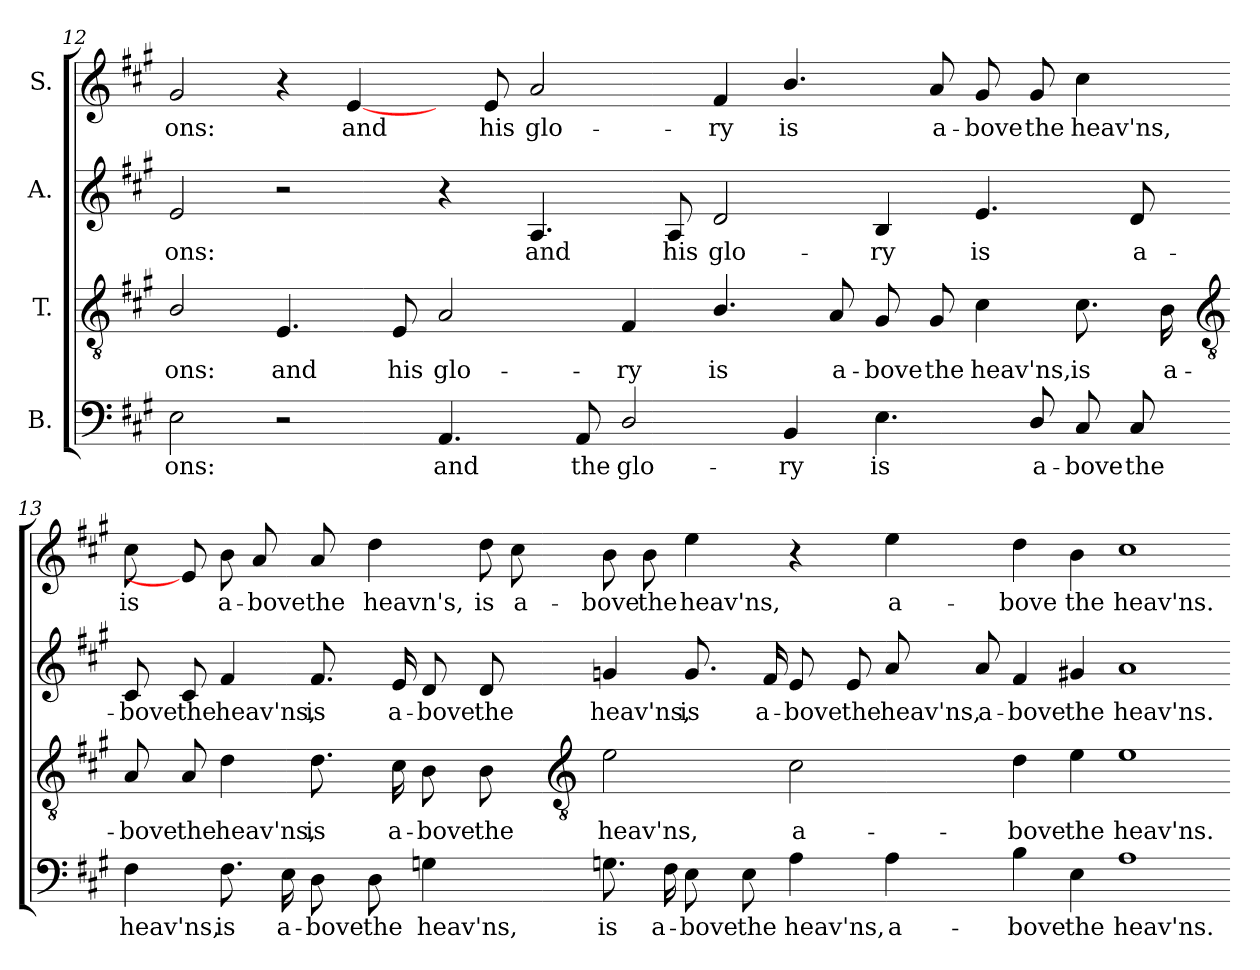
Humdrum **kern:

**kern	**text	**kern	**text	**kern	**text	**kern	**text
*part4	*part4	*part3	*part3	*part2	*part2	*part1	*part1
*staff4	*staff4	*staff3	*staff3	*staff2	*staff2	*staff1	*staff1
*I"B.	*	*I"T.	*	*I"A.	*	*I"S.	*
!!LO:LB:g=z
*clefF4	*	*clefGv2	*	*clefG2	*	*clefG2	*
*k[f#c#g#]	*	*k[f#c#g#]	*	*k[f#c#g#]	*	*k[f#c#g#]	*
*A:	*	*A:	*	*A:	*	*A:	*
=12	=12	=12	=12	=12	=12	=12	=12
!	!LO:LY:b	!	!LO:LY:b	!	!LO:LY:b	!	!LO:LY:b
2E	-ons:	2B/	-ons:	2e	-ons:	2g#	-ons:
!	!	!	!LO:LY:b	!	!	!	!
2r	.	4.E	and	2r	.	4r	.
!	!	!	!	!	!	!	!LO:LY:b
.	.	.	.	.	.	[4e	and
!	!	!	!LO:LY:b	!	!	!	!
.	.	8E	his	.	.	.	.
!	!LO:LY:b	!	!LO:LY:b	!	!	!	!
4.AA	and	2A	glo-	4r	.	8ryy	.
!	!	!	!	!	!	!	!LO:LY:b
.	.	.	.	.	.	8e	his
!	!	!	!	!	!LO:LY:b	!	!LO:LY:b
.	.	.	.	4.A	and	2a	glo-
!	!LO:LY:b	!	!	!	!	!	!
8AA	the	.	.	.	.	.	.
!	!LO:LY:b	!	!LO:LY:b	!	!	!	!
2D/	glo-	4F#	-ry	.	.	.	.
!	!	!	!	!	!LO:LY:b	!	!
.	.	.	.	8A	his	.	.
!	!	!	!LO:LY:b	!	!LO:LY:b	!	!LO:LY:b
.	.	4.B/	is	2d	glo-	4f#	-ry
!	!LO:LY:b	!	!	!	!	!	!LO:LY:b
4BB	-ry	.	.	.	.	4.b/	is
!	!	!	!LO:LY:b	!	!	!	!
.	.	8A	a-	.	.	.	.
!	!LO:LY:b	!	!LO:LY:b	!	!LO:LY:b	!	!
4.E	is	8G#	-bove	4B	-ry	.	.
!	!	!	!LO:LY:b	!	!	!	!LO:LY:b
.	.	8G#	the	.	.	8a	a-
!	!	!	!LO:LY:b	!	!LO:LY:b	!	!LO:LY:b
.	.	4c#	heav'ns,	4.e	is	8g#	-bove
!	!LO:LY:b	!	!	!	!	!	!LO:LY:b
8D/	a-	.	.	.	.	8g#	the
!	!LO:LY:b	!	!LO:LY:b	!	!	!	!LO:LY:b
8C#	-bove	8.c#	is	.	.	4cc#	heav'ns,
!	!LO:LY:b	!	!	!	!LO:LY:b	!	!
8C#	the	.	.	8d	a-	.	.
!	!	!	!LO:LY:b	!	!	!	!
.	.	16B	a-	.	.	.	.
!!LO:LB:g=z
=13-	=13-	=13-	=13-	=13-	=13-	=13-	=13-
*	*	*clefGv2	*	*	*	*	*
!	!LO:LY:b	!	!LO:LY:b	!	!LO:LY:b	!	!LO:LY:b
4F#	heav'ns,	8A	-bove	8c#	-bove	8cc#	is
!	!	!	!LO:LY:b	!	!LO:LY:b	!	!
.	.	8A	the	8c#	the	8e]	.
!	!LO:LY:b	!	!LO:LY:b	!	!LO:LY:b	!	!LO:LY:b
8.F#	is	4d	heav'ns,	4f#	heav'ns,	8b	a-
!	!	!	!	!	!	!	!LO:LY:b
.	.	.	.	.	.	8a	-bove
!	!LO:LY:b	!	!	!	!	!	!
16E	a-	.	.	.	.	.	.
!	!LO:LY:b	!	!LO:LY:b	!	!LO:LY:b	!	!LO:LY:b
8D	-bove	8.d	is	8.f#	is	8a	the
!	!LO:LY:b	!	!	!	!	!	!LO:LY:b
8D	the	.	.	.	.	4dd	heavn's,
!	!	!	!LO:LY:b	!	!LO:LY:b	!	!
.	.	16c#	a-	16e	a-	.	.
!	!LO:LY:b	!	!LO:LY:b	!	!LO:LY:b	!	!
4Gn	heav'ns,	8B	-bove	8d	-bove	.	.
!	!	!	!LO:LY:b	!	!LO:LY:b	!	!LO:LY:b
.	.	8B	the	8d	the	8dd	is
!	!	!	!	!	!	!	!LO:LY:b
8ryy	.	8ryy	.	8ryy	.	8cc#	a-
!!LO:LB:g=z
=14-	=14-	=14-	=14-	=14-	=14-	=14-	=14-
*	*	*clefGv2	*	*	*	*	*
!	!LO:LY:b	!	!LO:LY:b	!	!LO:LY:b	!	!LO:LY:b
8.Gn	is	2e	heav'ns,	4gn	heav'ns,	8b	-bove
!	!	!	!	!	!	!	!LO:LY:b
.	.	.	.	.	.	8b	the
!	!LO:LY:b	!	!	!	!	!	!
16F#	a-	.	.	.	.	.	.
!	!LO:LY:b	!	!	!	!LO:LY:b	!	!LO:LY:b
8E	-bove	.	.	8.g	is	4ee	heav'ns,
!	!LO:LY:b	!	!	!	!	!	!
8E	the	.	.	.	.	.	.
!	!	!	!	!	!LO:LY:b	!	!
.	.	.	.	16f#	a-	.	.
!	!LO:LY:b	!	!LO:LY:b	!	!LO:LY:b	!	!
4A	heav'ns,	2c#	a-	8e	-bove	4r	.
!	!	!	!	!	!LO:LY:b	!	!
.	.	.	.	8e	the	.	.
!	!LO:LY:b	!	!	!	!LO:LY:b	!	!LO:LY:b
4A	a-	.	.	8a	heav'ns,	4ee	a-
!	!	!	!	!	!LO:LY:b	!	!
.	.	.	.	8a	a-	.	.
!	!LO:LY:b	!	!LO:LY:b	!	!LO:LY:b	!	!LO:LY:b
4B	-bove	4d	-bove	4f#	-bove	4dd	-bove
!	!LO:LY:b	!	!LO:LY:b	!	!LO:LY:b	!	!LO:LY:b
4E	the	4e	the	4g#X	the	4b	the
!	!LO:LY:b	!	!LO:LY:b	!	!LO:LY:b	!	!LO:LY:b
1A	heav'ns.	1e	heav'ns.	1a	heav'ns.	1cc#	heav'ns.
=-	=-	=-	=-	=-	=-	=-	=-
*-	*-	*-	*-	*-	*-	*-	*-
